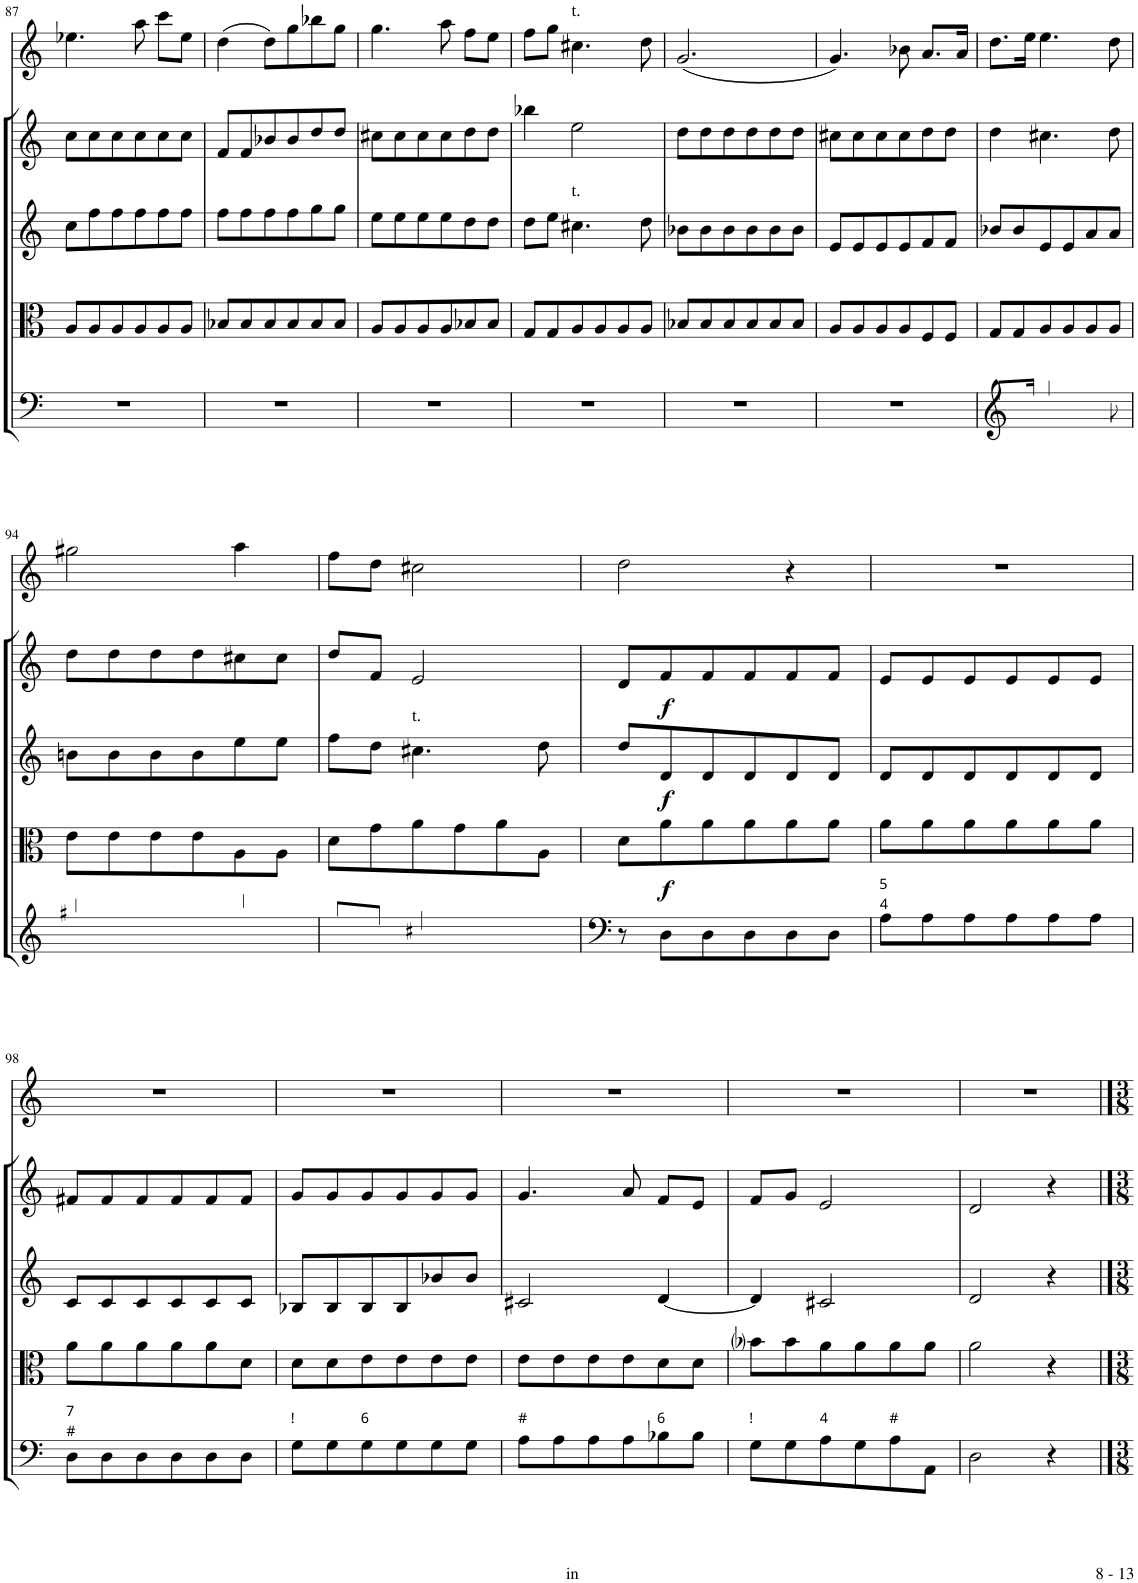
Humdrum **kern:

**kern	**kern	**dynam	**kern	**dynam	**kern	**dynam	**kern
*part5	*part4	*part4	*part3	*part3	*part2	*part2	*part1
*staff5	*staff4	*staff4	*staff3	*staff3	*staff2	*staff2	*staff1
*I"Organo  e Violoncello	*I"Alto Viola	*	*I"Violino Secondo	*	*I"Violino Primo	*	*I"Oboe
*	*I'Vla	*	*I'Vln	*	*I'Vln	*	*I'Ob
!!LO:PB:g=z
*clefF4	*clefC3	*	*clefG2	*	*clefG2	*	*clefG2
*k[]	*k[]	*	*k[]	*	*k[]	*	*k[]
*M3/4	*M3/4	*	*M3/4	*	*M3/4	*	*M3/4
=87	=87	=87	=87	=87	=87	=87	=87
2.r	8A/L	.	8cc\L	.	8cc\L	.	4.ee-X\
.	8A/	.	8ff\	.	8cc\	.	.
.	8A/	.	8ff\	.	8cc\	.	.
.	8A/	.	8ff\	.	8cc\	.	8aa\
.	8A/	.	8ff\	.	8cc\	.	8ccc\L
.	8A/J	.	8ff\J	.	8cc\J	.	8ee-\J
=88	=88	=88	=88	=88	=88	=88	=88
2.r	8B-X/L	.	8ff\L	.	8f/L	.	(4dd\
.	8B-/	.	8ff\	.	8f/	.	.
.	8B-/	.	8ff\	.	8b-X/	.	8dd\L)
.	8B-/	.	8ff\	.	8b-/	.	8gg\
.	8B-/	.	8gg\	.	8dd/	.	8bb-X\
.	8B-/J	.	8gg\J	.	8dd/J	.	8gg\J
=89	=89	=89	=89	=89	=89	=89	=89
2.r	8A/L	.	8ee\L	.	8cc#X\L	.	4.gg\
.	8A/	.	8ee\	.	8cc#\	.	.
.	8A/	.	8ee\	.	8cc#\	.	.
.	8A/	.	8ee\	.	8cc#\	.	8aa\
.	8B-X/	.	8dd\	.	8dd\	.	8ff\L
.	8B-/J	.	8dd\J	.	8dd\J	.	8ee\J
=90	=90	=90	=90	=90	=90	=90	=90
2.r	8G/L	.	8dd\L	.	4bb-X\	.	8ff\L
.	8G/	.	8ee\J	.	.	.	8gg\J
!	!	!	!	!	!	!	!LO:TX:a:t=t.
!	!	!	!LO:TX:a:t=t.	!	!	!	!
.	8A/	.	4.cc#X\	.	2ee\	.	4.cc#X\
.	8A/	.	.	.	.	.	.
.	8A/	.	.	.	.	.	.
.	8A/J	.	8dd\	.	.	.	8dd\
=91	=91	=91	=91	=91	=91	=91	=91
2.r	8B-X/L	.	8b-X\L	.	8dd\L	.	(2.g/
.	8B-/	.	8b-\	.	8dd\	.	.
.	8B-/	.	8b-\	.	8dd\	.	.
.	8B-/	.	8b-\	.	8dd\	.	.
.	8B-/	.	8b-\	.	8dd\	.	.
.	8B-/J	.	8b-\J	.	8dd\J	.	.
=92	=92	=92	=92	=92	=92	=92	=92
2.r	8A/L	.	8e/L	.	8cc#X\L	.	4.g/)
.	8A/	.	8e/	.	8cc#\	.	.
.	8A/	.	8e/	.	8cc#\	.	.
.	8A/	.	8e/	.	8cc#\	.	8b-X\
.	8F/	.	8f/	.	8dd\	.	8.a/L
.	8F/J	.	8f/J	.	8dd\J	.	.
.	.	.	.	.	.	.	16a/Jk
=93	=93	=93	=93	=93	=93	=93	=93
8.dd!/L	8G/L	.	8b-X/L	.	4dd\	.	8.dd\L
.	8G/	.	8b-/	.	.	.	.
16ee!/Jk	.	.	.	.	.	.	16ee\Jk
4.ee!/	8A/	.	8e/	.	4.cc#X\	.	4.ee\
.	8A/	.	8e/	.	.	.	.
.	8A/	.	8a/	.	.	.	.
8dd!\	8A/J	.	8a/J	.	8dd\	.	8dd\
!!LO:LB:g=z
=94	=94	=94	=94	=94	=94	=94	=94
2gg#X!/	8e\L	.	8bn\L	.	8dd\L	.	2gg#X\
.	8e\	.	8b\	.	8dd\	.	.
.	8e\	.	8b\	.	8dd\	.	.
.	8e\	.	8b\	.	8dd\	.	.
4aa!/	8A\	.	8ee\	.	8cc#X\	.	4aa\
.	8A\J	.	8ee\J	.	8cc#\J	.	.
=95	=95	=95	=95	=95	=95	=95	=95
8ff!/L	8d\L	.	8ff\L	.	8dd/L	.	8ff\L
8dd!/J	8g\	.	8dd\J	.	8f/J	.	8dd\J
!	!	!	!LO:TX:a:t=t.	!	!	!	!
2cc#X!/	8a\	.	4.cc#X\	.	2e/	.	2cc#X\
.	8g\	.	.	.	.	.	.
.	8a\	.	.	.	.	.	.
.	8A\J	.	8dd\	.	.	.	.
=96	=96	=96	=96	=96	=96	=96	=96
8r	8d\L	.	8dd/L	.	8d/L	.	2dd\
!	!	!LO:DY:b	!	!LO:DY:b	!	!LO:DY:b	!
8D\L	8a\	f	8d/	f	8f/	f	.
8D\	8a\	.	8d/	.	8f/	.	.
8D\	8a\	.	8d/	.	8f/	.	.
8D\	8a\	.	8d/	.	8f/	.	4r
8D\J	8a\J	.	8d/J	.	8f/J	.	.
=97	=97	=97	=97	=97	=97	=97	=97
!LO:TX:a:t=5	!	!	!	!	!	!	!
!LO:TX:a:t=4	!	!	!	!	!	!	!
8A\L	8a\L	.	8d/L	.	8e/L	.	2.r
8A\	8a\	.	8d/	.	8e/	.	.
8A\	8a\	.	8d/	.	8e/	.	.
8A\	8a\	.	8d/	.	8e/	.	.
8A\	8a\	.	8d/	.	8e/	.	.
8A\J	8a\J	.	8d/J	.	8e/J	.	.
!!LO:LB:g=z
=98	=98	=98	=98	=98	=98	=98	=98
!LO:TX:a:t=7	!	!	!	!	!	!	!
!LO:TX:a:t=#	!	!	!	!	!	!	!
8D\L	8a\L	.	8c/L	.	8f#X/L	.	2.r
8D\	8a\	.	8c/	.	8f#/	.	.
8D\	8a\	.	8c/	.	8f#/	.	.
8D\	8a\	.	8c/	.	8f#/	.	.
8D\	8a\	.	8c/	.	8f#/	.	.
8D\J	8d\J	.	8c/J	.	8f#/J	.	.
=99	=99	=99	=99	=99	=99	=99	=99
!LO:TX:a:t=!	!	!	!	!	!	!	!
8G\L	8d\L	.	8B-X/L	.	8g/L	.	2.r
8G\	8d\	.	8B-/	.	8g/	.	.
!LO:TX:a:t=6	!	!	!	!	!	!	!
8G\	8e\	.	8B-/	.	8g/	.	.
8G\	8e\	.	8B-/	.	8g/	.	.
8G\	8e\	.	8b-X/	.	8g/	.	.
8G\J	8e\J	.	8b-/J	.	8g/J	.	.
=100	=100	=100	=100	=100	=100	=100	=100
!LO:TX:a:t=#	!	!	!	!	!	!	!
8A\L	8e\L	.	2c#X/	.	4.g/	.	2.r
8A\	8e\	.	.	.	.	.	.
8A\	8e\	.	.	.	.	.	.
8A\	8e\	.	.	.	8a/	.	.
!LO:TX:a:t=6	!	!	!	!	!	!	!
8B-X\	8d\	.	[4d/	.	8f/L	.	.
8B-\J	8d\J	.	.	.	8e/J	.	.
=101	=101	=101	=101	=101	=101	=101	=101
!LO:TX:a:t=!	!	!	!	!	!	!	!
8G\L	8b-i\L	.	4d/]	.	8f/L	.	2.r
8G\	8b-\	.	.	.	8g/J	.	.
!LO:TX:a:t=4	!	!	!	!	!	!	!
8A\	8a\	.	2c#X/	.	2e/	.	.
8G\	8a\	.	.	.	.	.	.
!LO:TX:a:t=#	!	!	!	!	!	!	!
8A\	8a\	.	.	.	.	.	.
8AA\J	8a\J	.	.	.	.	.	.
=102	=102	=102	=102	=102	=102	=102	=102
2D\	2a\	.	2d/	.	2d/	.	2.r
4r	4r	.	4r	.	4r	.	.
==	==	==	==	==	==	==	==
*-	*-	*-	*-	*-	*-	*-	*-
